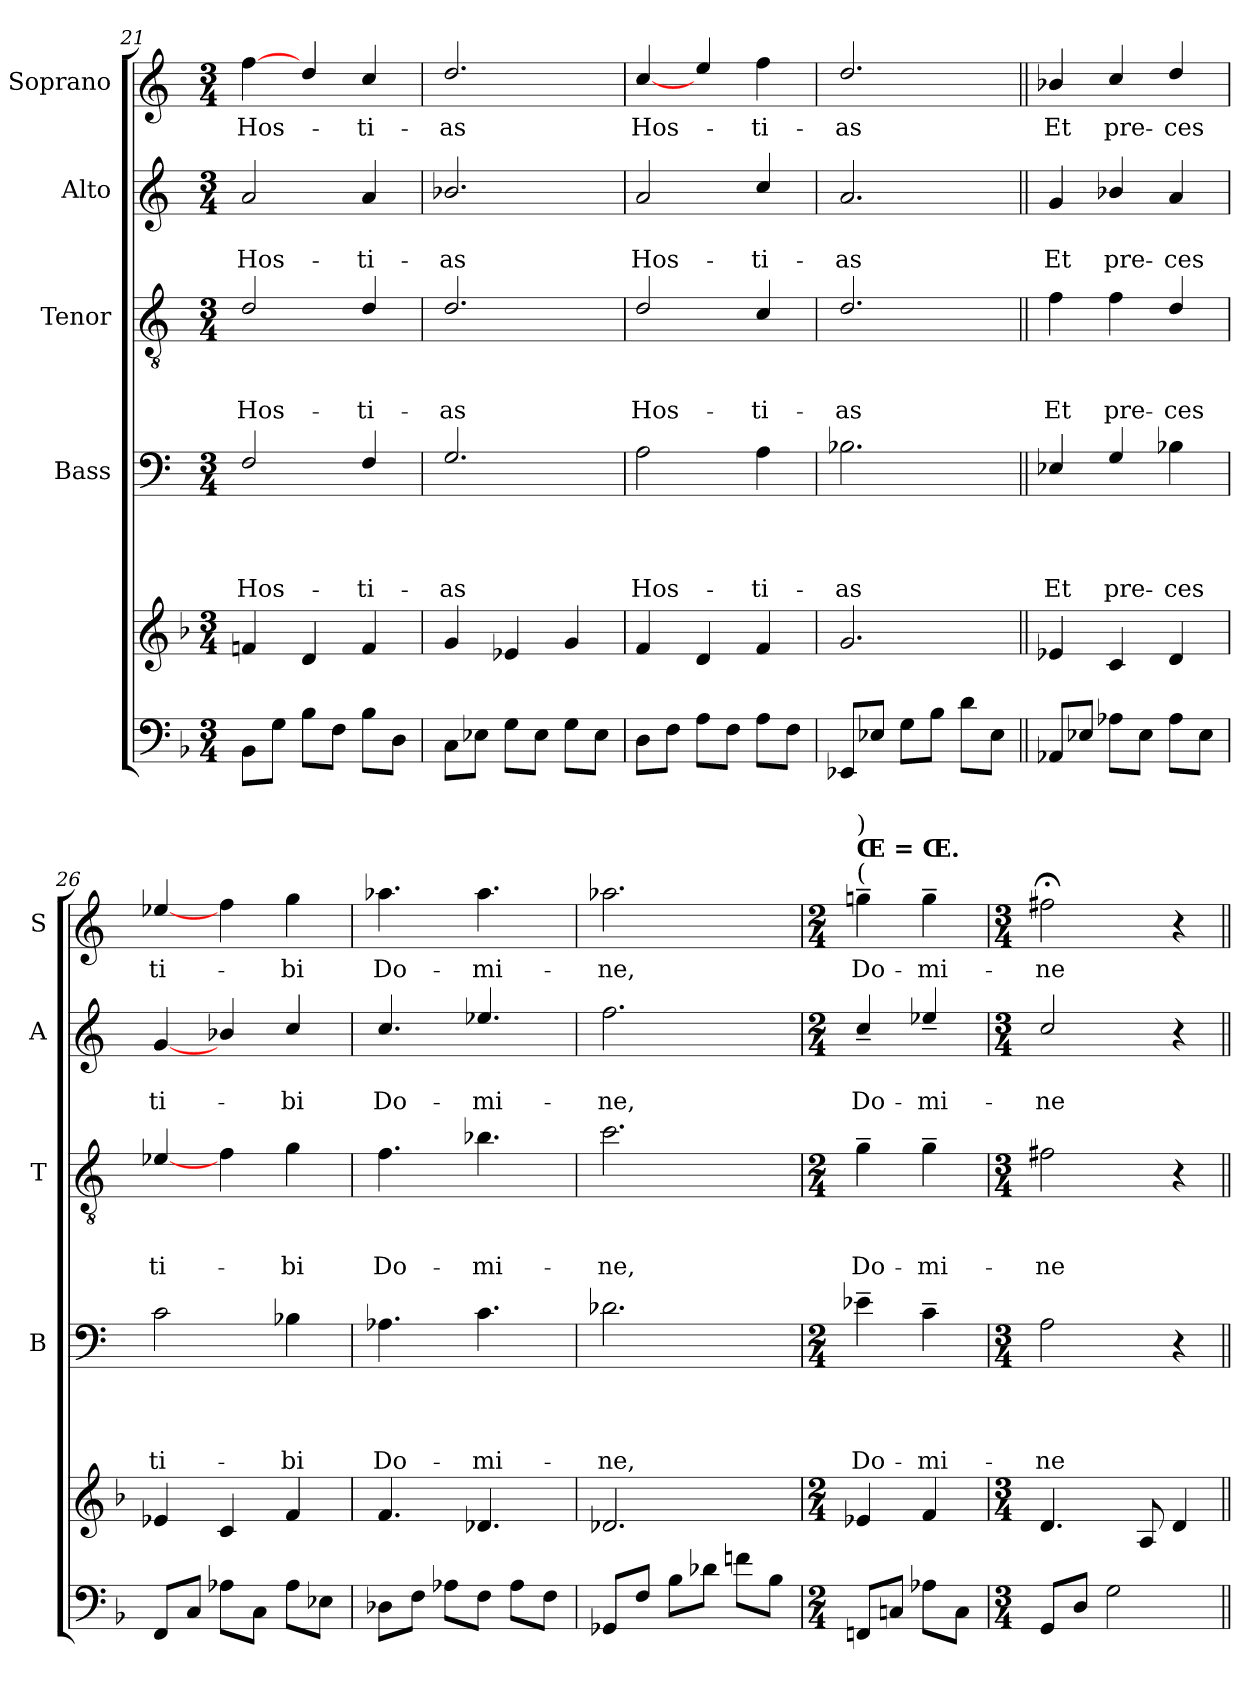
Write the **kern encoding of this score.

**kern	**kern	**kern	**text	**text	**text	**text	**kern	**text	**text	**text	**kern	**text	**text	**kern	**text
*part5	*part5	*part4	*part4	*part4	*part4	*part4	*part3	*part3	*part3	*part3	*part2	*part2	*part2	*part1	*part1
*staff6	*staff5	*staff4	*staff4	*staff4	*staff4	*staff4	*staff3	*staff3	*staff3	*staff3	*staff2	*staff2	*staff2	*staff1	*staff1
*	*	*I"Bass	*	*	*	*	*I"Tenor	*	*	*	*I"Alto	*	*	*I"Soprano	*
*	*	*I'B	*	*	*	*	*I'T	*	*	*	*I'A	*	*	*I'S	*
*clefF4	*clefG2	*clefF4	*	*	*	*	*clefGv2	*	*	*	*clefG2	*	*	*clefG2	*
*	*	*ITrd4c7	*	*	*	*	*ITrd4c7	*	*	*	*ITrd4c7	*	*	*ITrd4c7	*
*k[b-]	*k[b-]	*k[b-]	*	*	*	*	*k[b-]	*	*	*	*k[b-]	*	*	*k[b-]	*
*F:	*F:	*F:	*	*	*	*	*F:	*	*	*	*F:	*	*	*F:	*
*M3/4	*M3/4	*M3/4	*	*	*	*	*M3/4	*	*	*	*M3/4	*	*	*M3/4	*
=21	=21	=21	=21	=21	=21	=21	=21	=21	=21	=21	=21	=21	=21	=21	=21
!	!	!	!	!	!	!LO:LY:b	!	!	!	!LO:LY:b	!	!	!LO:LY:b	!	!LO:LY:b
8BB-\L	4fni/	2BB-/	.	.	.	Hos-	2G/	.	.	Hos-	2d/	.	Hos-	[4b-\	Hos-
8G\J	.	.	.	.	.	.	.	.	.	.	.	.	.	.	.
8B-\L	4d/	.	.	.	.	.	.	.	.	.	.	.	.	4g/	.
8F\J	.	.	.	.	.	.	.	.	.	.	.	.	.	.	.
!	!	!	!	!	!	!LO:LY:b	!	!	!	!LO:LY:b	!	!	!LO:LY:b	!	!LO:LY:b
8B-\L	4f/	4BB-/	.	.	.	-ti-	4G/	.	.	-ti-	4d/	.	-ti-	4f/	-ti-
8D\J	.	.	.	.	.	.	.	.	.	.	.	.	.	.	.
=22	=22	=22	=22	=22	=22	=22	=22	=22	=22	=22	=22	=22	=22	=22	=22
!	!	!	!	!	!	!LO:LY:b	!	!	!	!LO:LY:b	!	!	!LO:LY:b	!	!LO:LY:b
8C\L	4g/	2.C/	.	.	.	-as	2.G/	.	.	-as	2.e-X/	.	-as	2.g/	-as
8E-X\J	.	.	.	.	.	.	.	.	.	.	.	.	.	.	.
8G\L	4e-X/	.	.	.	.	.	.	.	.	.	.	.	.	.	.
8E-\J	.	.	.	.	.	.	.	.	.	.	.	.	.	.	.
8G\L	4g/	.	.	.	.	.	.	.	.	.	.	.	.	.	.
8E-\J	.	.	.	.	.	.	.	.	.	.	.	.	.	.	.
!!LO:LB:g=z
=23	=23	=23	=23	=23	=23	=23	=23	=23	=23	=23	=23	=23	=23	=23	=23
!	!	!	!	!	!	!LO:LY:b	!	!	!	!LO:LY:b	!	!	!LO:LY:b	!	!LO:LY:b
8D\L	4f/	2D\	.	.	.	Hos-	2G/	.	.	Hos-	2d/	.	Hos-	[4f/	Hos-
8F\J	.	.	.	.	.	.	.	.	.	.	.	.	.	.	.
8A\L	4d/	.	.	.	.	.	.	.	.	.	.	.	.	4a/	.
8F\J	.	.	.	.	.	.	.	.	.	.	.	.	.	.	.
!	!	!	!	!	!	!LO:LY:b	!	!	!	!LO:LY:b	!	!	!LO:LY:b	!	!LO:LY:b
8A\L	4f/	4D\	.	.	.	-ti-	4F/	.	.	-ti-	4f/	.	-ti-	4b-\	-ti-
8F\J	.	.	.	.	.	.	.	.	.	.	.	.	.	.	.
=24	=24	=24	=24	=24	=24	=24	=24	=24	=24	=24	=24	=24	=24	=24	=24
!	!	!	!	!	!	!LO:LY:b	!	!	!	!LO:LY:b	!	!	!LO:LY:b	!	!LO:LY:b
8EE-X/L	2.g/	2.E-X\	.	.	.	-as	2.G/	.	.	-as	2.d/	.	-as	2.g/	-as
8E-X/J	.	.	.	.	.	.	.	.	.	.	.	.	.	.	.
8G\L	.	.	.	.	.	.	.	.	.	.	.	.	.	.	.
8B-\J	.	.	.	.	.	.	.	.	.	.	.	.	.	.	.
8d\L	.	.	.	.	.	.	.	.	.	.	.	.	.	.	.
8E-\J	.	.	.	.	.	.	.	.	.	.	.	.	.	.	.
=25||	=25||	=25||	=25||	=25||	=25||	=25||	=25||	=25||	=25||	=25||	=25||	=25||	=25||	=25||	=25||
!	!	!	!	!	!	!LO:LY:b	!	!	!	!LO:LY:b	!	!	!LO:LY:b	!	!LO:LY:b
8AA-X/L	4e-X/	4AA-X/	.	.	.	Et	4B-\	.	.	Et	4c/	.	Et	4e-X/	Et
8E-X/J	.	.	.	.	.	.	.	.	.	.	.	.	.	.	.
!	!	!	!	!	!	!LO:LY:b	!	!	!	!LO:LY:b	!	!	!LO:LY:b	!	!LO:LY:b
8A-X\L	4c/	4C/	.	.	.	pre-	4B-\	.	.	pre-	4e-X/	.	pre-	4f/	pre-
8E-\J	.	.	.	.	.	.	.	.	.	.	.	.	.	.	.
!	!	!	!	!	!	!LO:LY:b	!	!	!	!LO:LY:b	!	!	!LO:LY:b	!	!LO:LY:b
8A-\L	4d/	4E-X\	.	.	.	-ces	4G/	.	.	-ces	4d/	.	-ces	4g/	-ces
8E-\J	.	.	.	.	.	.	.	.	.	.	.	.	.	.	.
=26	=26	=26	=26	=26	=26	=26	=26	=26	=26	=26	=26	=26	=26	=26	=26
!	!	!	!	!	!	!LO:LY:b	!	!	!	!LO:LY:b	!	!	!LO:LY:b	!	!LO:LY:b
8FF/L	4e-X/	2F\	.	.	.	ti-	[4A-X/	.	.	ti-	[4c/	.	ti-	[4a-X/	ti-
8C/J	.	.	.	.	.	.	.	.	.	.	.	.	.	.	.
8A-X\L	4c/	.	.	.	.	.	4B-\	.	.	.	4e-X/	.	.	4b-\	.
8C\J	.	.	.	.	.	.	.	.	.	.	.	.	.	.	.
!	!	!	!	!	!	!LO:LY:b	!	!	!	!LO:LY:b	!	!	!LO:LY:b	!	!LO:LY:b
8A-\L	4f/	4E-X\	.	.	.	-bi	4c\	.	.	-bi	4f/	.	-bi	4cc\	-bi
8E-X\J	.	.	.	.	.	.	.	.	.	.	.	.	.	.	.
=27	=27	=27	=27	=27	=27	=27	=27	=27	=27	=27	=27	=27	=27	=27	=27
!	!	!	!	!	!	!LO:LY:b	!	!	!	!LO:LY:b	!	!	!LO:LY:b	!	!LO:LY:b
8D-X\L	4.f/	4.D-X\	.	.	.	Do-	4.B-\	.	.	Do-	4.f/	.	Do-	4.dd-X\	Do-
8F\J	.	.	.	.	.	.	.	.	.	.	.	.	.	.	.
8A-X\L	.	.	.	.	.	.	.	.	.	.	.	.	.	.	.
!	!	!	!	!	!	!LO:LY:b	!	!	!	!LO:LY:b	!	!	!LO:LY:b	!	!LO:LY:b
8F\J	4.d-X/	4.F\	.	.	.	-mi-	4.e-X\	.	.	-mi-	4.a-X/	.	-mi-	4.dd-\	-mi-
8A-\L	.	.	.	.	.	.	.	.	.	.	.	.	.	.	.
8F\J	.	.	.	.	.	.	.	.	.	.	.	.	.	.	.
=28	=28	=28	=28	=28	=28	=28	=28	=28	=28	=28	=28	=28	=28	=28	=28
!	!	!	!	!	!	!LO:LY:b	!	!	!	!LO:LY:b	!	!	!LO:LY:b	!	!LO:LY:b
8GG-X/L	2.d-X/	2.G-X\	.	.	.	-ne,	2.f\	.	.	-ne,	2.b-\	.	-ne,	2.dd-X\	-ne,
8F/J	.	.	.	.	.	.	.	.	.	.	.	.	.	.	.
8B-\L	.	.	.	.	.	.	.	.	.	.	.	.	.	.	.
8d-X\J	.	.	.	.	.	.	.	.	.	.	.	.	.	.	.
8fn\L	.	.	.	.	.	.	.	.	.	.	.	.	.	.	.
8B-\J	.	.	.	.	.	.	.	.	.	.	.	.	.	.	.
=29	=29	=29	=29	=29	=29	=29	=29	=29	=29	=29	=29	=29	=29	=29	=29
*M2/4	*M2/4	*M2/4	*	*	*	*	*M2/4	*	*	*	*M2/4	*	*	*M2/4	*
!	!	!	!	!	!	!	!	!	!	!	!	!	!	!LO:TX:a:t=(	!
!	!	!	!	!	!	!	!	!	!	!	!	!	!	!LO:TX:a:B:t=Œ = Œ.	!
!	!	!	!	!	!	!	!	!	!	!	!	!	!	!LO:TX:a:t=)	!
!	!	!	!	!	!	!LO:LY:b	!	!	!	!LO:LY:b	!	!	!LO:LY:b	!	!LO:LY:b
8FFni/L	4e-X/	4A-X~>\	.	.	.	Do-	4c~>\	.	.	Do-	4f~</	.	Do-	4ccni~>\	Do-
8Cni/J	.	.	.	.	.	.	.	.	.	.	.	.	.	.	.
!	!	!	!	!	!	!LO:LY:b	!	!	!	!LO:LY:b	!	!	!LO:LY:b	!	!LO:LY:b
8A-X\L	4f/	4F~>\	.	.	.	-mi-	4c~>\	.	.	-mi-	4a-X~</	.	-mi-	4cc~>\	-mi-
8C\J	.	.	.	.	.	.	.	.	.	.	.	.	.	.	.
!!LO:PB:g=z
=30	=30	=30	=30	=30	=30	=30	=30	=30	=30	=30	=30	=30	=30	=30	=30
*M3/4	*M3/4	*M3/4	*	*	*	*	*M3/4	*	*	*	*M3/4	*	*	*M3/4	*
!	!	!	!	!	!	!LO:LY:b	!	!	!	!LO:LY:b	!	!	!LO:LY:b	!	!LO:LY:b
8GG/L	4.d/	2D\	.	.	.	-ne	2Bn\	.	.	-ne	2f/	.	-ne	2bn;<\	-ne
8D/J	.	.	.	.	.	.	.	.	.	.	.	.	.	.	.
2G\	.	.	.	.	.	.	.	.	.	.	.	.	.	.	.
.	8A/	.	.	.	.	.	.	.	.	.	.	.	.	.	.
.	4d/	4r	.	.	.	.	4r	.	.	.	4r	.	.	4r	.
=||	=||	=||	=||	=||	=||	=||	=||	=||	=||	=||	=||	=||	=||	=||	=||
*-	*-	*-	*-	*-	*-	*-	*-	*-	*-	*-	*-	*-	*-	*-	*-
